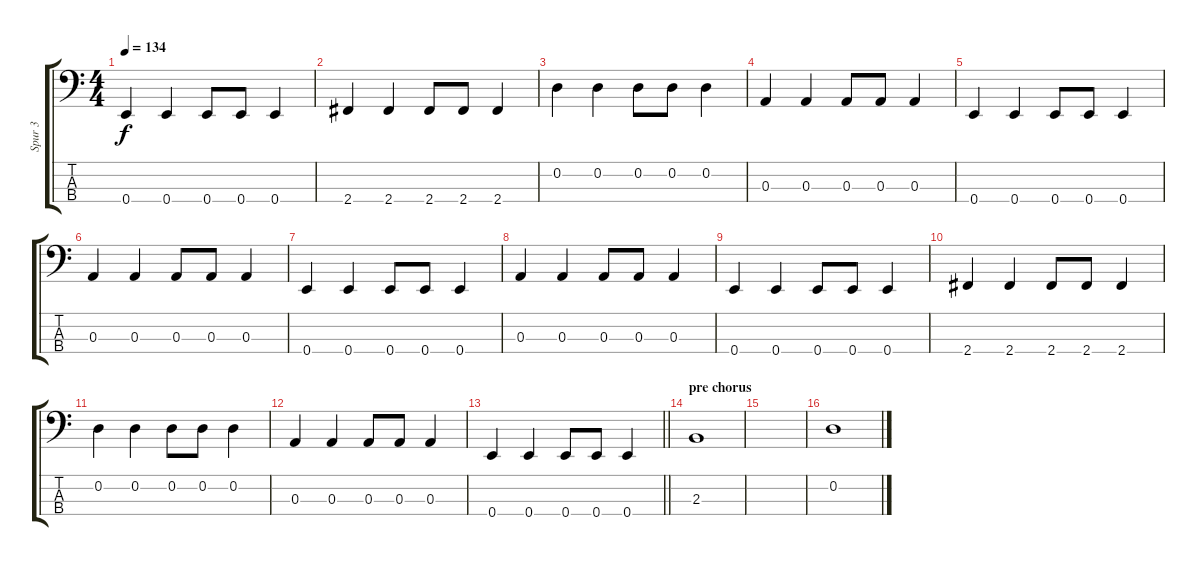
\track ("Spur 3" "Spur 3") {instrument electricbasspick}
\staff {score tabs}
\tuning (G2 D2 A1 E1) {hide}
\ts (4 4)
\tempo 134
\clef f4
\ks c
0.4.4{dy f} 0.4.4 0.4.8 0.4.8 0.4.4 |
2.4.4 2.4.4 2.4.8 2.4.8 2.4.4 |
0.2.4 0.2.4 0.2.8 0.2.8 0.2.4 |
0.3.4 0.3.4 0.3.8 0.3.8 0.3.4 |
0.4.4 0.4.4 0.4.8 0.4.8 0.4.4 |
0.3.4 0.3.4 0.3.8 0.3.8 0.3.4 |
0.4.4 0.4.4 0.4.8 0.4.8 0.4.4 |
0.3.4 0.3.4 0.3.8 0.3.8 0.3.4 |
0.4.4 0.4.4 0.4.8 0.4.8 0.4.4 |
2.4.4 2.4.4 2.4.8 2.4.8 2.4.4 |
0.2.4 0.2.4 0.2.8 0.2.8 0.2.4 |
0.3.4 0.3.4 0.3.8 0.3.8 0.3.4 |
\barLineRight lightlight
0.4.4 0.4.4 0.4.8 0.4.8 0.4.4 |
\section ("" "pre chorus")
2.3.1 |
|
0.2.1
